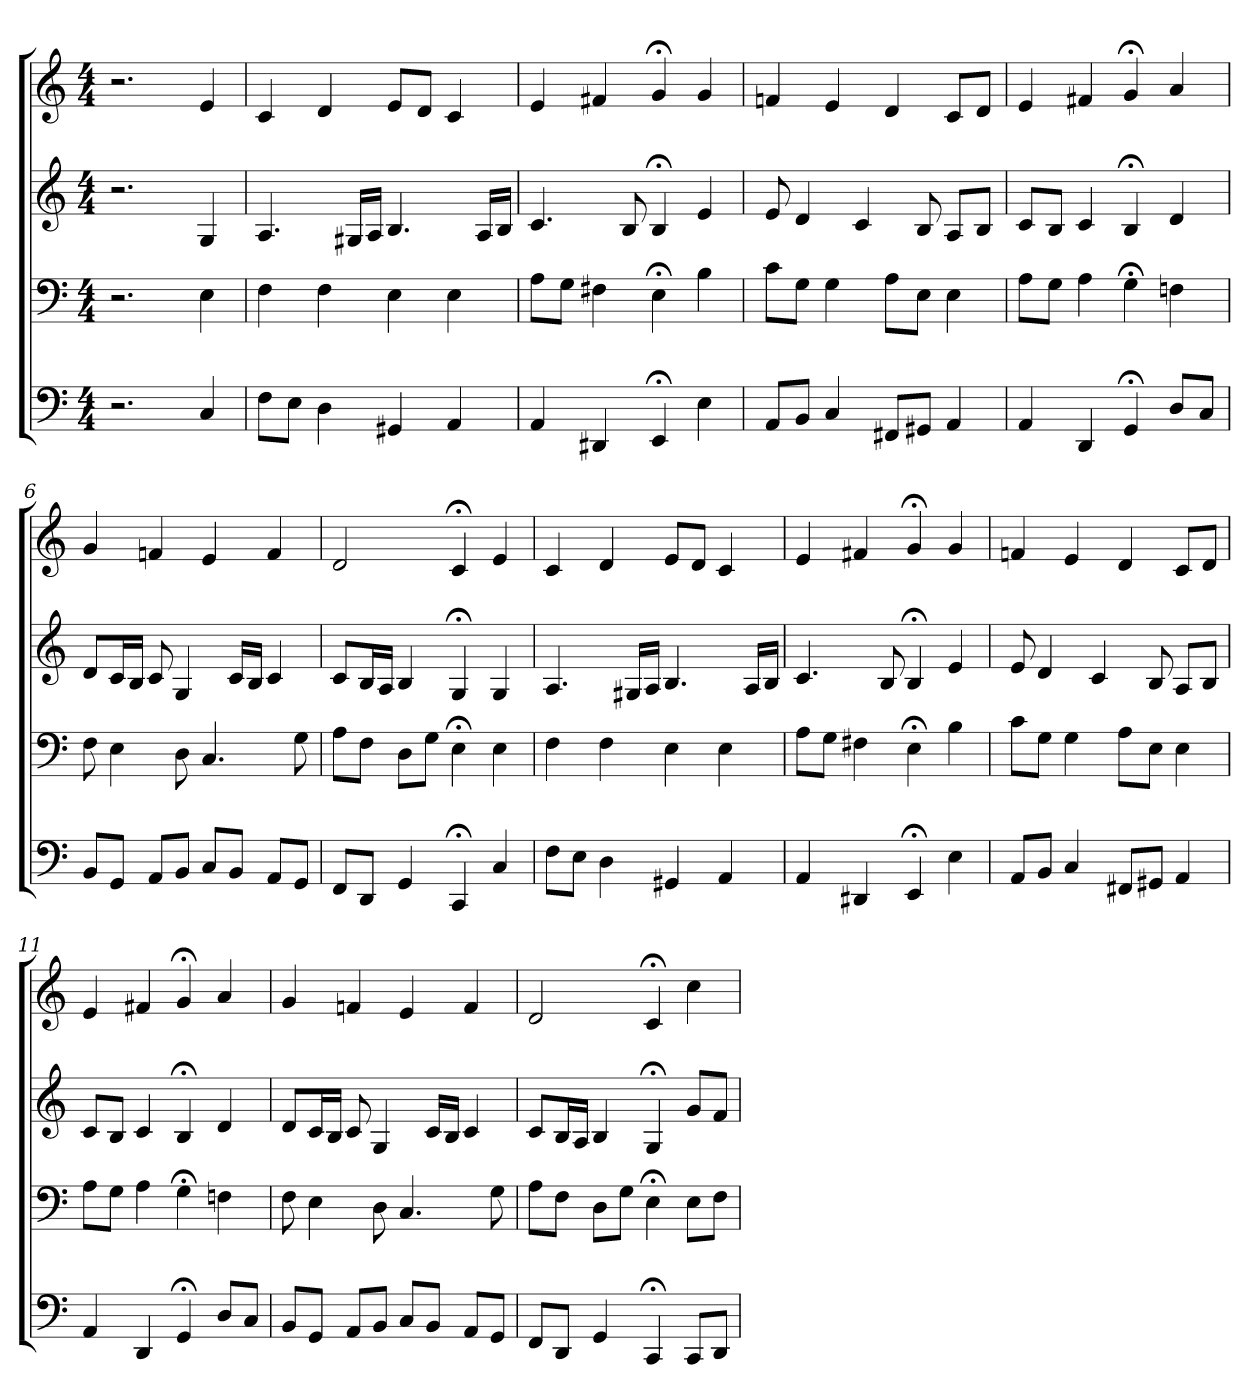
**kern	**kern	**kern	**kern
*part4	*part3	*part2	*part1
*staff4	*staff3	*staff2	*staff1
*clefF4	*clefF4	*clefG2	*clefG2
*k[]	*k[]	*k[]	*k[]
*C:	*C:	*C:	*C:
*M4/4	*M4/4	*M4/4	*M4/4
=1	=1	=1	=1
2.r	2.r	2.r	2.r
4C	4E	4G	4e
=2	=2	=2	=2
8F\L	4F	4.A	4c
8E\J	.	.	.
4D	4F	.	4d
.	.	16G#X/LL	.
.	.	16A/JJ	.
4GG#X	4E	4.B	8e/L
.	.	.	8d/J
4AA	4E	.	4c
.	.	16A/LL	.
.	.	16B/JJ	.
=3	=3	=3	=3
4AA	8A\L	4.c	4e
.	8G\J	.	.
4DD#X	4F#X	.	4f#X
.	.	8B	.
4EE;<	4E;<	4B;<	4g;<
4E	4B	4e	4g
=4	=4	=4	=4
8AA/L	8c\L	8e	4fn
8BB/J	8G\J	4d	.
4C	4G	.	4e
.	.	4c	.
8FF#X/L	8A\L	.	4d
8GG#X/J	8E\J	8B	.
4AA	4E	8A/L	8c/L
.	.	8B/J	8d/J
=5	=5	=5	=5
4AA	8A\L	8c/L	4e
.	8G\J	8B/J	.
4DD	4A	4c	4f#X
4GG;<	4G;<	4B;<	4g;<
8D/L	4Fn	4d	4a
8C/J	.	.	.
=6	=6	=6	=6
8BB/L	8F	8d/L	4g
8GG/J	4E	16c/L	.
.	.	16B/JJ	.
8AA/L	.	8c	4fn
8BB/J	8D	4G	.
8C/L	4.C	.	4e
8BB/J	.	16c/LL	.
.	.	16B/JJ	.
8AA/L	.	4c	4f
8GG/J	8G	.	.
=7	=7	=7	=7
8FF/L	8A\L	8c/L	2d
8DD/J	8F\J	16B/L	.
.	.	16A/JJ	.
4GG	8D\L	4B	.
.	8G\J	.	.
4CC;<	4E;<	4G;<	4c;<
4C	4E	4G	4e
=8	=8	=8	=8
8F\L	4F	4.A	4c
8E\J	.	.	.
4D	4F	.	4d
.	.	16G#X/LL	.
.	.	16A/JJ	.
4GG#X	4E	4.B	8e/L
.	.	.	8d/J
4AA	4E	.	4c
.	.	16A/LL	.
.	.	16B/JJ	.
=9	=9	=9	=9
4AA	8A\L	4.c	4e
.	8G\J	.	.
4DD#X	4F#X	.	4f#X
.	.	8B	.
4EE;<	4E;<	4B;<	4g;<
4E	4B	4e	4g
=10	=10	=10	=10
8AA/L	8c\L	8e	4fn
8BB/J	8G\J	4d	.
4C	4G	.	4e
.	.	4c	.
8FF#X/L	8A\L	.	4d
8GG#X/J	8E\J	8B	.
4AA	4E	8A/L	8c/L
.	.	8B/J	8d/J
=11	=11	=11	=11
4AA	8A\L	8c/L	4e
.	8G\J	8B/J	.
4DD	4A	4c	4f#X
4GG;<	4G;<	4B;<	4g;<
8D/L	4Fn	4d	4a
8C/J	.	.	.
=12	=12	=12	=12
8BB/L	8F	8d/L	4g
8GG/J	4E	16c/L	.
.	.	16B/JJ	.
8AA/L	.	8c	4fn
8BB/J	8D	4G	.
8C/L	4.C	.	4e
8BB/J	.	16c/LL	.
.	.	16B/JJ	.
8AA/L	.	4c	4f
8GG/J	8G	.	.
=13	=13	=13	=13
8FF/L	8A\L	8c/L	2d
8DD/J	8F\J	16B/L	.
.	.	16A/JJ	.
4GG	8D\L	4B	.
.	8G\J	.	.
4CC;<	4E;<	4G;<	4c;<
8CC/L	8E\L	8g/L	4cc
8DD/J	8F\J	8f/J	.
=	=	=	=
*-	*-	*-	*-
